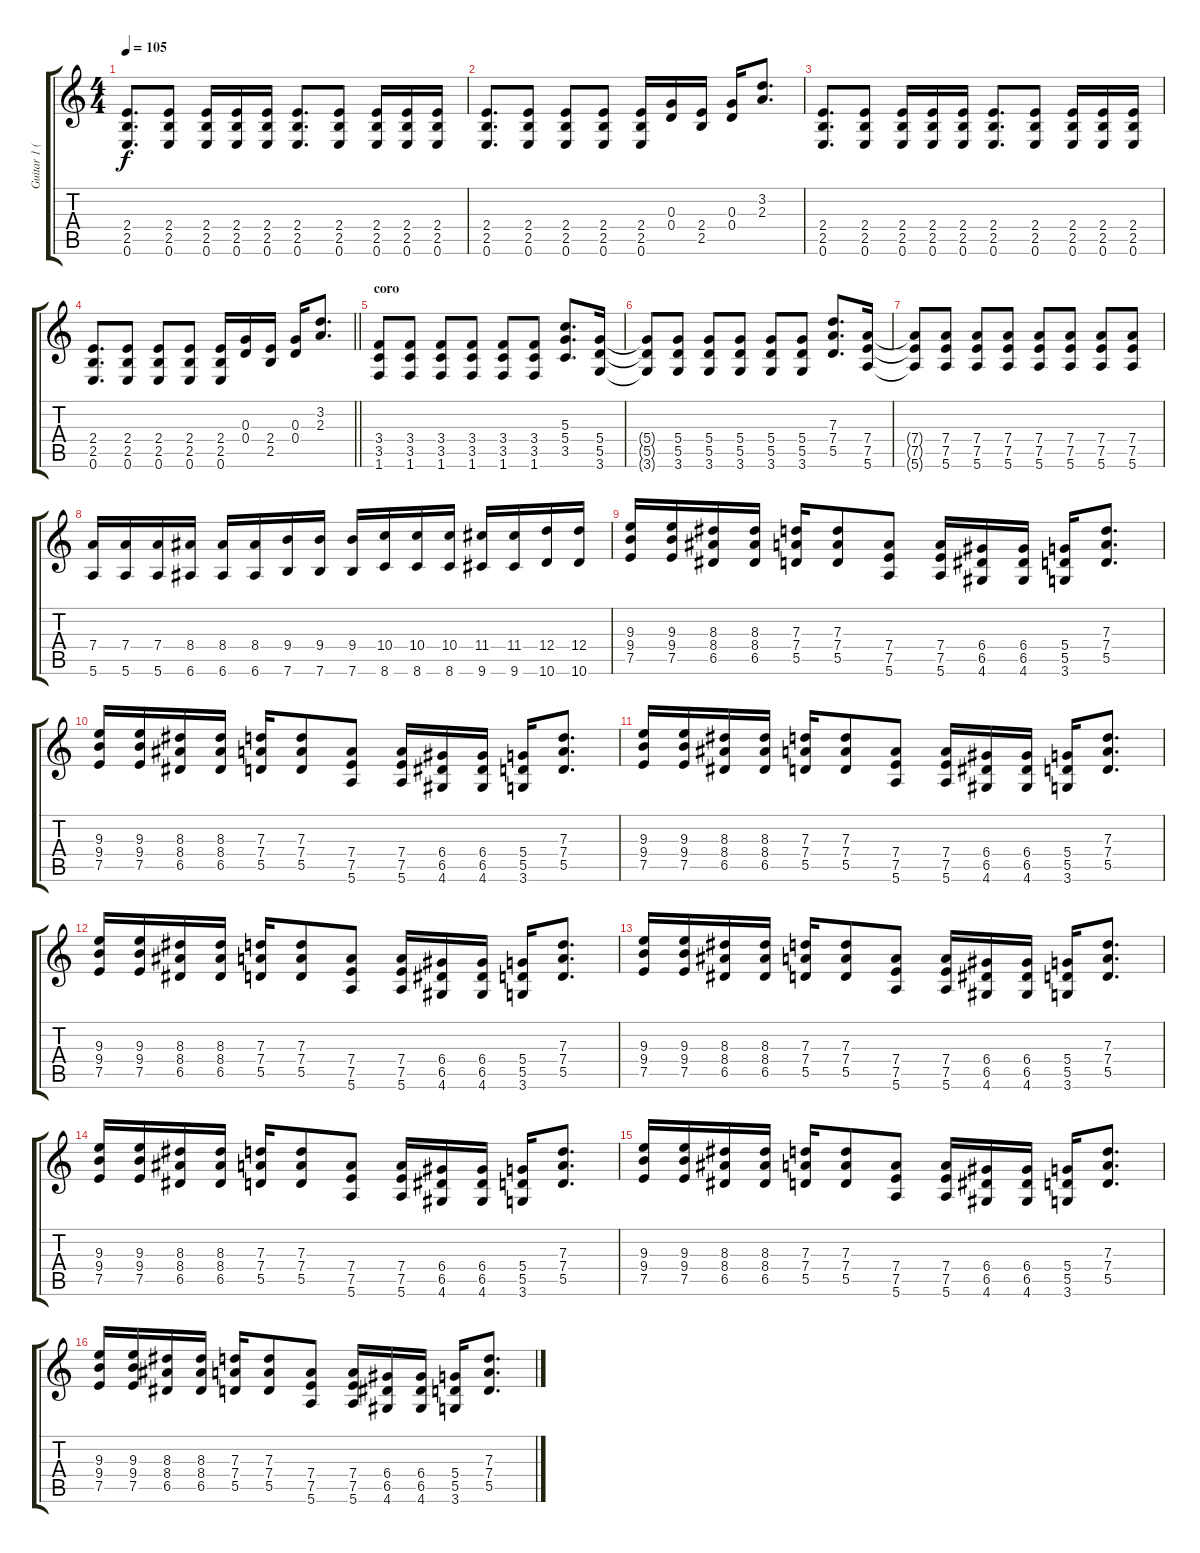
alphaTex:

\track ("Guitar 1 (Dave Kushner)" "Guitar 1 (") {instrument overdrivenguitar}
\staff {score tabs}
\tuning (E4 B3 G3 D3 A2 E2) {hide}
\ts (4 4)
\tempo 105
\clef g2
\ks c
(2.4 2.5 0.6).8{d dy f} (2.4 2.5 0.6).8 (2.4 2.5 0.6).16 (2.4 2.5 0.6).16 (2.4 2.5 0.6).16 (2.4 2.5 0.6).8{d} (2.4 2.5 0.6).8 (2.4 2.5 0.6).16 (2.4 2.5 0.6).16 (2.4 2.5 0.6).16 |
(2.4 2.5 0.6).8{d} (2.4 2.5 0.6).8 (2.4 2.5 0.6).8 (2.4 2.5 0.6).8 (2.4 2.5 0.6).16 (0.3 0.4).16 (2.4 2.5).16 (0.3 0.4).16 (3.2 2.3).8{d} |
(2.4 2.5 0.6).8{d} (2.4 2.5 0.6).8 (2.4 2.5 0.6).16 (2.4 2.5 0.6).16 (2.4 2.5 0.6).16 (2.4 2.5 0.6).8{d} (2.4 2.5 0.6).8 (2.4 2.5 0.6).16 (2.4 2.5 0.6).16 (2.4 2.5 0.6).16 |
\barLineRight lightlight
(2.4 2.5 0.6).8{d} (2.4 2.5 0.6).8 (2.4 2.5 0.6).8 (2.4 2.5 0.6).8 (2.4 2.5 0.6).16 (0.3 0.4).16 (2.4 2.5).16 (0.3 0.4).16 (3.2 2.3).8{d} |
\section ("" "coro")
(3.4 3.5 1.6).8 (3.4 3.5 1.6).8 (3.4 3.5 1.6).8 (3.4 3.5 1.6).8 (3.4 3.5 1.6).8 (3.4 3.5 1.6).8 (5.3 5.4 3.5).8{d} (5.4 5.5 3.6).16 |
(5.4{t} 5.5{t} 3.6{t}).8 (5.4 5.5 3.6).8 (5.4 5.5 3.6).8 (5.4 5.5 3.6).8 (5.4 5.5 3.6).8 (5.4 5.5 3.6).8 (7.3 7.4 5.5).8{d} (7.4 7.5 5.6).16 |
(7.4{t} 7.5{t} 5.6{t}).8 (7.4 7.5 5.6).8 (7.4 7.5 5.6).8 (7.4 7.5 5.6).8 (7.4 7.5 5.6).8 (7.4 7.5 5.6).8 (7.4 7.5 5.6).8 (7.4 7.5 5.6).8 |
(7.4 5.6).16 (7.4 5.6).16 (7.4 5.6).16 (8.4 6.6).16 (8.4 6.6).16 (8.4 6.6).16 (9.4 7.6).16 (9.4 7.6).16 (9.4 7.6).16 (10.4 8.6).16 (10.4 8.6).16 (10.4 8.6).16 (11.4 9.6).16 (11.4 9.6).16 (12.4 10.6).16 (12.4 10.6).16 |
(9.3 9.4 7.5).16 (9.3 9.4 7.5).16 (8.3 8.4 6.5).16 (8.3 8.4 6.5).16 (7.3 7.4 5.5).16 (7.3 7.4 5.5).8 (7.4 7.5 5.6).8 (7.4 7.5 5.6).16 (6.4 6.5 4.6).16 (6.4 6.5 4.6).16 (5.4 5.5 3.6).16 (7.3 7.4 5.5).8{d} |
(9.3 9.4 7.5).16 (9.3 9.4 7.5).16 (8.3 8.4 6.5).16 (8.3 8.4 6.5).16 (7.3 7.4 5.5).16 (7.3 7.4 5.5).8 (7.4 7.5 5.6).8 (7.4 7.5 5.6).16 (6.4 6.5 4.6).16 (6.4 6.5 4.6).16 (5.4 5.5 3.6).16 (7.3 7.4 5.5).8{d} |
(9.3 9.4 7.5).16 (9.3 9.4 7.5).16 (8.3 8.4 6.5).16 (8.3 8.4 6.5).16 (7.3 7.4 5.5).16 (7.3 7.4 5.5).8 (7.4 7.5 5.6).8 (7.4 7.5 5.6).16 (6.4 6.5 4.6).16 (6.4 6.5 4.6).16 (5.4 5.5 3.6).16 (7.3 7.4 5.5).8{d} |
(9.3 9.4 7.5).16 (9.3 9.4 7.5).16 (8.3 8.4 6.5).16 (8.3 8.4 6.5).16 (7.3 7.4 5.5).16 (7.3 7.4 5.5).8 (7.4 7.5 5.6).8 (7.4 7.5 5.6).16 (6.4 6.5 4.6).16 (6.4 6.5 4.6).16 (5.4 5.5 3.6).16 (7.3 7.4 5.5).8{d} |
(9.3 9.4 7.5).16 (9.3 9.4 7.5).16 (8.3 8.4 6.5).16 (8.3 8.4 6.5).16 (7.3 7.4 5.5).16 (7.3 7.4 5.5).8 (7.4 7.5 5.6).8 (7.4 7.5 5.6).16 (6.4 6.5 4.6).16 (6.4 6.5 4.6).16 (5.4 5.5 3.6).16 (7.3 7.4 5.5).8{d} |
(9.3 9.4 7.5).16 (9.3 9.4 7.5).16 (8.3 8.4 6.5).16 (8.3 8.4 6.5).16 (7.3 7.4 5.5).16 (7.3 7.4 5.5).8 (7.4 7.5 5.6).8 (7.4 7.5 5.6).16 (6.4 6.5 4.6).16 (6.4 6.5 4.6).16 (5.4 5.5 3.6).16 (7.3 7.4 5.5).8{d} |
(9.3 9.4 7.5).16 (9.3 9.4 7.5).16 (8.3 8.4 6.5).16 (8.3 8.4 6.5).16 (7.3 7.4 5.5).16 (7.3 7.4 5.5).8 (7.4 7.5 5.6).8 (7.4 7.5 5.6).16 (6.4 6.5 4.6).16 (6.4 6.5 4.6).16 (5.4 5.5 3.6).16 (7.3 7.4 5.5).8{d} |
(9.3 9.4 7.5).16 (9.3 9.4 7.5).16 (8.3 8.4 6.5).16 (8.3 8.4 6.5).16 (7.3 7.4 5.5).16 (7.3 7.4 5.5).8 (7.4 7.5 5.6).8 (7.4 7.5 5.6).16 (6.4 6.5 4.6).16 (6.4 6.5 4.6).16 (5.4 5.5 3.6).16 (7.3 7.4 5.5).8{d}
